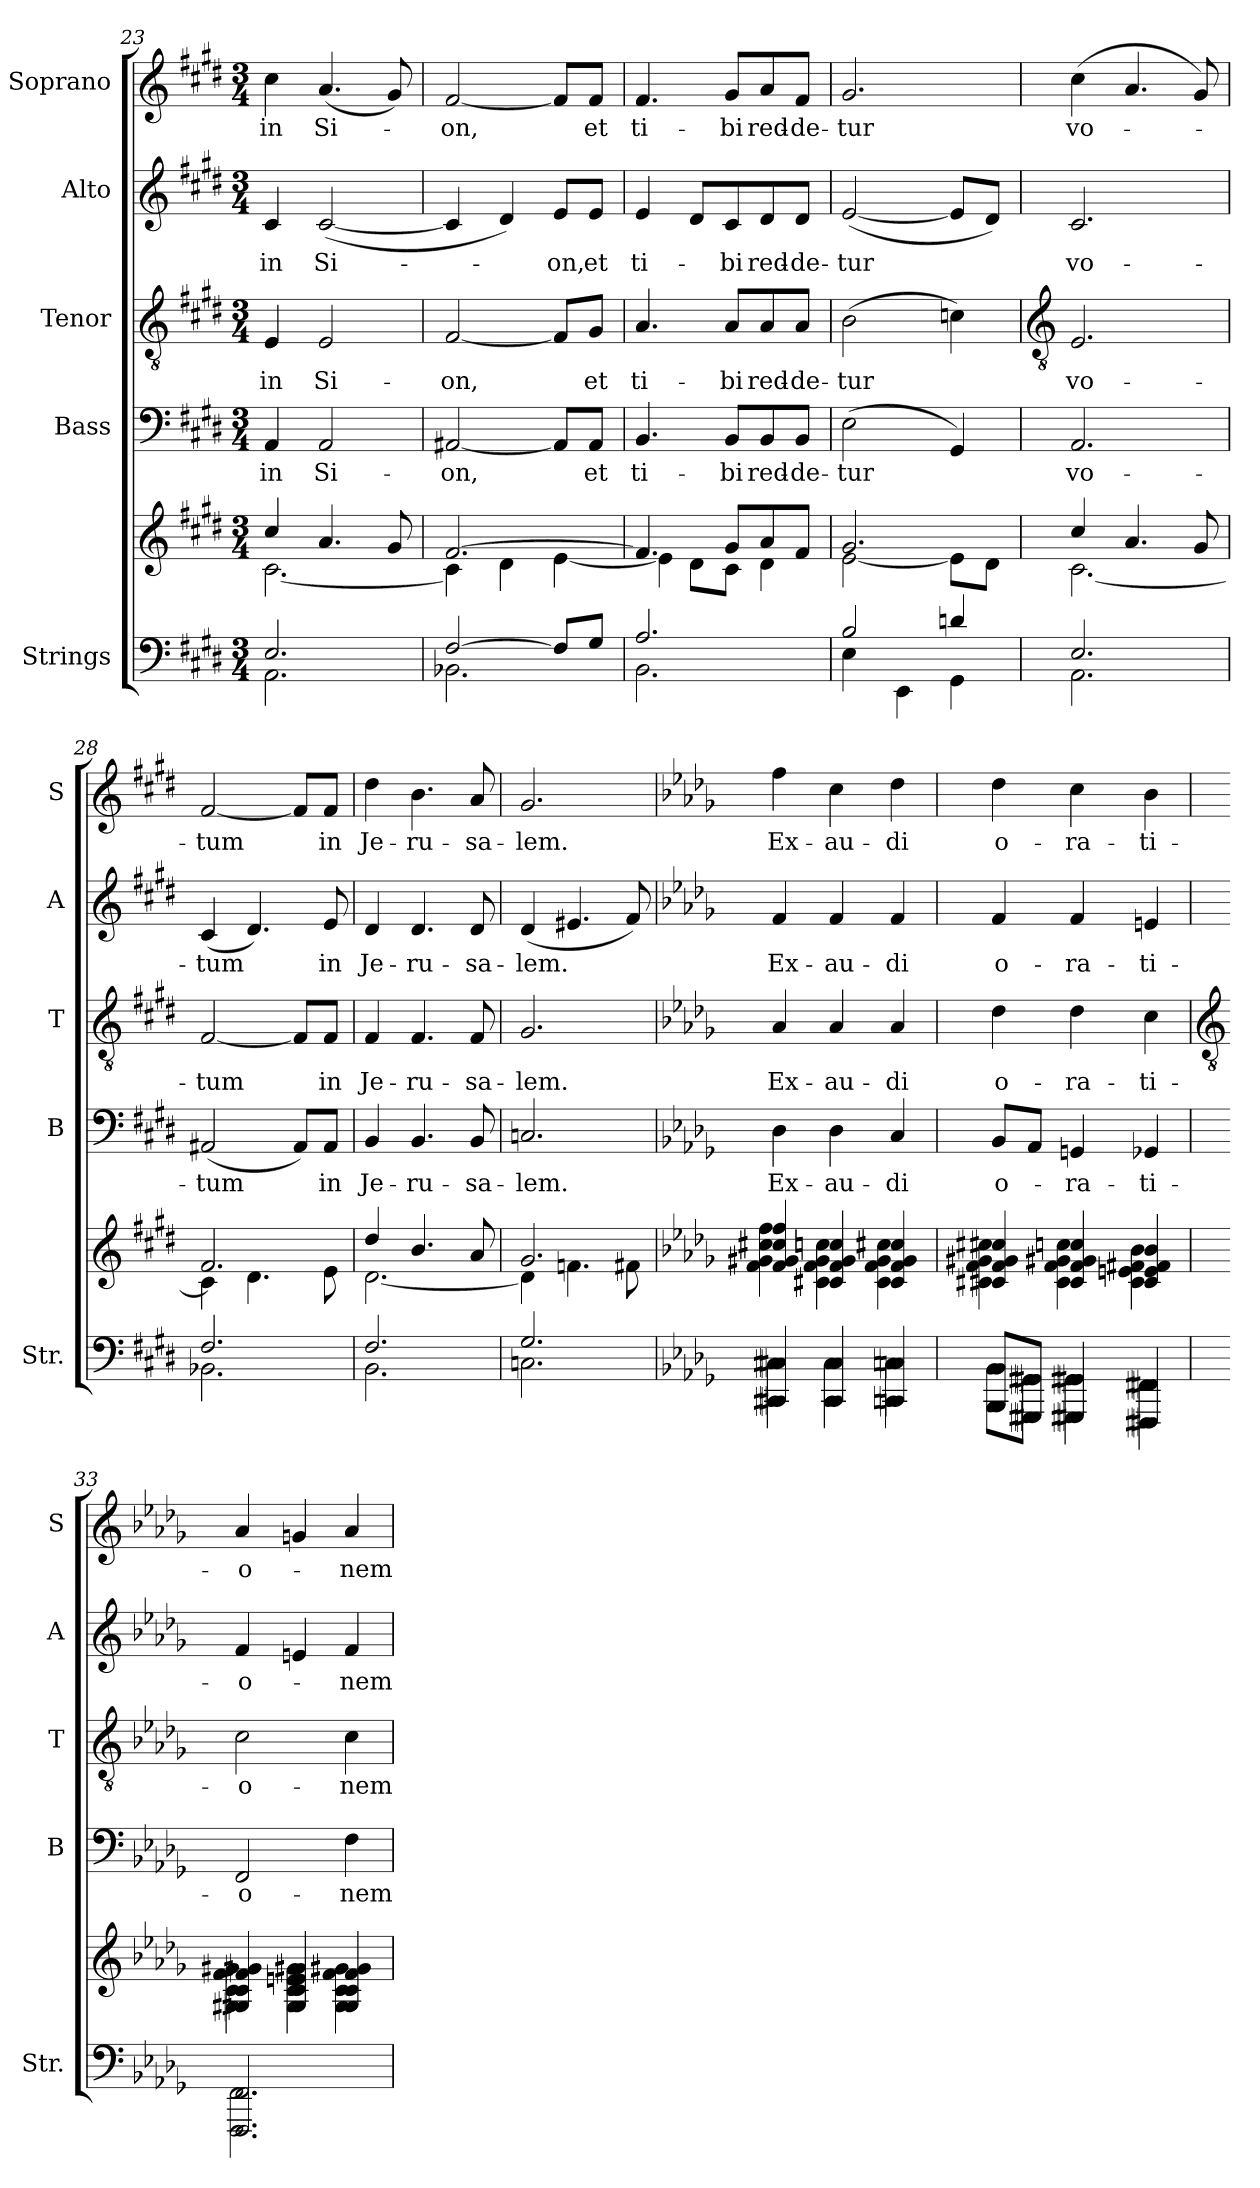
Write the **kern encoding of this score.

**kern	**kern	**kern	**text	**kern	**text	**kern	**text	**kern	**text
*part5	*part5	*part4	*part4	*part3	*part3	*part2	*part2	*part1	*part1
*staff6	*staff5	*staff4	*staff4	*staff3	*staff3	*staff2	*staff2	*staff1	*staff1
*I"Strings	*	*I"Bass	*	*I"Tenor	*	*I"Alto	*	*I"Soprano	*
*I'Str.	*	*I'B	*	*I'T	*	*I'A	*	*I'S	*
*clefF4	*clefG2	*clefF4	*	*clefGv2	*	*clefG2	*	*clefG2	*
*k[f#c#g#d#]	*k[f#c#g#d#]	*k[f#c#g#d#]	*	*k[f#c#g#d#]	*	*k[f#c#g#d#]	*	*k[f#c#g#d#]	*
*E:	*E:	*E:	*	*E:	*	*E:	*	*E:	*
*M3/4	*M3/4	*M3/4	*	*M3/4	*	*M3/4	*	*M3/4	*
=23	=23	=23	=23	=23	=23	=23	=23	=23	=23
*^	*^	*	*	*	*	*	*	*	*
!	!	!	!	!	!LO:LY:b	!	!LO:LY:b	!	!LO:LY:b	!	!LO:LY:b
2.E/	2.AA\	4cc#/	[2.c#\	4AA	in	4E	in	4c#	in	4cc#	in
!	!	!	!	!	!LO:LY:b	!	!LO:LY:b	!	!LO:LY:b	!	!LO:LY:b
.	.	4.a/	.	2AA	Si-	2E	Si-	(<[2c#	Si-	(<4.a	Si-
.	.	8g#/	.	.	.	.	.	.	.	8g#)	.
=24	=24	=24	=24	=24	=24	=24	=24	=24	=24	=24	=24
!	!	!	!	!	!LO:LY:b	!	!LO:LY:b	!	!	!	!LO:LY:b
[2F#/	2.BB-X\	[2.f#/	4c#\]	[2AA#X	-on,	[2F#	-on,	4c#]	.	[2f#	-on,
.	.	.	4d#\	.	.	.	.	4d#)	.	.	.
!	!	!	!	!	!	!	!	!	!LO:LY:b	!	!
8F#/L]	.	.	[4e\	8AA#L]	.	8F#L]	.	8eL	-on,	8f#L]	.
!	!	!	!	!	!LO:LY:b	!	!LO:LY:b	!	!LO:LY:b	!	!LO:LY:b
8G#/J	.	.	.	8AA#J	et	8G#J	et	8eJ	et	8f#J	et
=25	=25	=25	=25	=25	=25	=25	=25	=25	=25	=25	=25
!	!	!	!	!	!LO:LY:b	!	!LO:LY:b	!	!LO:LY:b	!	!LO:LY:b
2.A/	2.BB\	4.f#/]	4e\]	4.BB	ti-	4.A	ti-	4e	ti-	4.f#	ti-
.	.	.	8d#\L	.	.	.	.	8d#L	.	.	.
!	!	!	!	!	!LO:LY:b	!	!LO:LY:b	!	!LO:LY:b	!	!LO:LY:b
.	.	8g#/L	8c#\J	8BBL	-bi	8AL	-bi	8c#	-bi	8g#L	-bi
!	!	!	!	!	!LO:LY:b	!	!LO:LY:b	!	!LO:LY:b	!	!LO:LY:b
.	.	8a/	4d#\	8BB	red-	8A	red-	8d#	red-	8a	red-
!	!	!	!	!	!LO:LY:b	!	!LO:LY:b	!	!LO:LY:b	!	!LO:LY:b
.	.	8f#/J	.	8BBJ	-de-	8AJ	-de-	8d#J	-de-	8f#J	-de-
=26	=26	=26	=26	=26	=26	=26	=26	=26	=26	=26	=26
!	!	!	!	!	!LO:LY:b	!	!LO:LY:b	!	!LO:LY:b	!	!LO:LY:b
2B/	4E\	2.g#/	[2e\	(>2E	-tur	(>2B	-tur	(<[2e	-tur	2.g#	-tur
.	4EE\	.	.	.	.	.	.	.	.	.	.
4dn/	4GG#\	.	8e\L]	4GG#)	.	4cn)	.	8eL]	.	.	.
.	.	.	8d#\J	.	.	.	.	8d#J)	.	.	.
!!LO:LB:g=z
=27	=27	=27	=27	=27	=27	=27	=27	=27	=27	=27	=27
*	*	*	*	*	*	*clefGv2	*	*	*	*	*
!	!	!	!	!	!LO:LY:b	!	!LO:LY:b	!	!LO:LY:b	!	!LO:LY:b
2.E/	2.AA\	4cc#/	[2.c#\	2.AA	vo-	2.E	vo-	2.c#	vo-	(<4cc#	vo-
.	.	4.a/	.	.	.	.	.	.	.	4.a	.
.	.	8g#/	.	.	.	.	.	.	.	8g#)	.
=28	=28	=28	=28	=28	=28	=28	=28	=28	=28	=28	=28
!	!	!	!	!	!LO:LY:b	!	!LO:LY:b	!	!LO:LY:b	!	!LO:LY:b
2.F#/	2.BB-X\	2.f#/	4c#\]	(<2AA#X	-tum	[2F#	-tum	(<4c#	-tum	[2f#	-tum
.	.	.	4.d#\	.	.	.	.	4.d#)	.	.	.
.	.	.	.	8AA#L)	.	8F#L]	.	.	.	8f#L]	.
!	!	!	!	!	!LO:LY:b	!	!LO:LY:b	!	!LO:LY:b	!	!LO:LY:b
.	.	.	8e\	8AA#J	in	8F#J	in	8e	in	8f#J	in
=29	=29	=29	=29	=29	=29	=29	=29	=29	=29	=29	=29
!	!	!	!	!	!LO:LY:b	!	!LO:LY:b	!	!LO:LY:b	!	!LO:LY:b
2.F#/	2.BB\	4dd#/	[2.d#\	4BB	Je-	4F#	Je-	4d#	Je-	4dd#	Je-
!	!	!	!	!	!LO:LY:b	!	!LO:LY:b	!	!LO:LY:b	!	!LO:LY:b
.	.	4.b/	.	4.BB	-ru-	4.F#	-ru-	4.d#	-ru-	4.b	-ru-
!	!	!	!	!	!LO:LY:b	!	!LO:LY:b	!	!LO:LY:b	!	!LO:LY:b
.	.	8a/	.	8BB	-sa-	8F#	-sa-	8d#	-sa-	8a	-sa-
=30	=30	=30	=30	=30	=30	=30	=30	=30	=30	=30	=30
!	!	!	!	!	!LO:LY:b	!	!LO:LY:b	!	!LO:LY:b	!	!LO:LY:b
2.G#/	2.Cn\	2.g#/	4d#\]	2.Cn	-lem.	2.G#	-lem.	(<4d#	-lem.	2.g#	-lem.
.	.	.	4.fn\	.	.	.	.	4.e#X	.	.	.
.	.	.	8f#X\	.	.	.	.	8f#)	.	.	.
=31	=31	=31	=31	=31	=31	=31	=31	=31	=31	=31	=31
*k[b-e-a-d-g-]	*	*k[b-e-a-d-g-]	*	*k[b-e-a-d-g-]	*	*k[b-e-a-d-g-]	*	*k[b-e-a-d-g-]	*	*k[b-e-a-d-g-]	*
*D-:	*	*D-:	*	*D-:	*	*D-:	*	*D-:	*	*D-:	*
!	!	!	!	!	!LO:LY:b	!	!LO:LY:b	!	!LO:LY:b	!	!LO:LY:b
4CC#X/ 4C#X/	4CC#X\ 4C#X\	4f/ 4g#X/ 4cc#X/ 4ff/	4f\ 4g#X\ 4cc#X\ 4ff\	4D-	Ex-	4A-	Ex-	4f	Ex-	4ff	Ex-
!	!	!	!	!	!LO:LY:b	!	!LO:LY:b	!	!LO:LY:b	!	!LO:LY:b
4CC#/ 4C#/	4CC#\ 4C#\	4c#X/ 4f/ 4g#/ 4ccn/	4c#X\ 4f\ 4g#\ 4ccn\	4D-	-au-	4A-	-au-	4f	-au-	4cc	-au-
!	!	!	!	!	!LO:LY:b	!	!LO:LY:b	!	!LO:LY:b	!	!LO:LY:b
4CCn/ 4Cn/	4CCn\ 4Cn\	4c#/ 4f/ 4g#/ 4cc#X/	4c#\ 4f\ 4g#\ 4cc#X\	4C	-di	4A-	-di	4f	-di	4dd-	-di
=32	=32	=32	=32	=32	=32	=32	=32	=32	=32	=32	=32
!	!	!	!	!	!LO:LY:b	!	!LO:LY:b	!	!LO:LY:b	!	!LO:LY:b
8BBB-/ 8BB-/L	8BBB-\ 8BB-\L	4c#X/ 4f/ 4g#X/ 4cc#X/	4c#X\ 4f\ 4g#X\ 4cc#X\	8BB-L	o-	4d-	o-	4f	o-	4dd-	o-
8GGG#X/ 8GG#X/J	8GGG#X\ 8GG#X\J	.	.	8AA-J	.	.	.	.	.	.	.
!	!	!	!	!	!LO:LY:b	!	!LO:LY:b	!	!LO:LY:b	!	!LO:LY:b
4GGG#X/ 4GG#X/	4GGG#X\ 4GG#X\	4c#/ 4f/ 4g#X/ 4ccn/	4c#\ 4f\ 4g#X\ 4ccn\	4GGn	-ra-	4d-	-ra-	4f	-ra-	4cc	-ra-
!	!	!	!	!	!LO:LY:b	!	!LO:LY:b	!	!LO:LY:b	!	!LO:LY:b
4FFF#X/ 4FF#X/	4FFF#X\ 4FF#X\	4c#/ 4en/ 4f#X/ 4b-/	4c#\ 4en\ 4f#X\ 4b-\	4GG-X	-ti-	4c	-ti-	4en	-ti-	4b-	-ti-
!!LO:LB:g=z
=33	=33	=33	=33	=33	=33	=33	=33	=33	=33	=33	=33
*	*	*	*	*	*	*clefGv2	*	*	*	*	*
!	!	!	!	!	!LO:LY:b	!	!LO:LY:b	!	!LO:LY:b	!	!LO:LY:b
2.FFF/ 2.FF/	2.FFF\ 2.FF\	4G#X/ 4c/ 4f/ 4g#X/	4G#X\ 4c\ 4f\ 4g#X\	2FF	-o-	2c	-o-	4f	-o-	4a-	-o-
.	.	4G#/ 4c/ 4en/ 4g#X/	4G#\ 4c\ 4en\ 4g#X\	.	.	.	.	4en	.	4gn	.
!	!	!	!	!	!LO:LY:b	!	!LO:LY:b	!	!LO:LY:b	!	!LO:LY:b
.	.	4G#/ 4c/ 4f/ 4g#X/	4G#\ 4c\ 4f\ 4g#X\	4F	-nem	4c	-nem	4f	-nem	4a-	-nem
*v	*v	*	*	*	*	*	*	*	*	*	*
*	*v	*v	*	*	*	*	*	*	*	*
=	=	=	=	=	=	=	=	=	=
*-	*-	*-	*-	*-	*-	*-	*-	*-	*-
